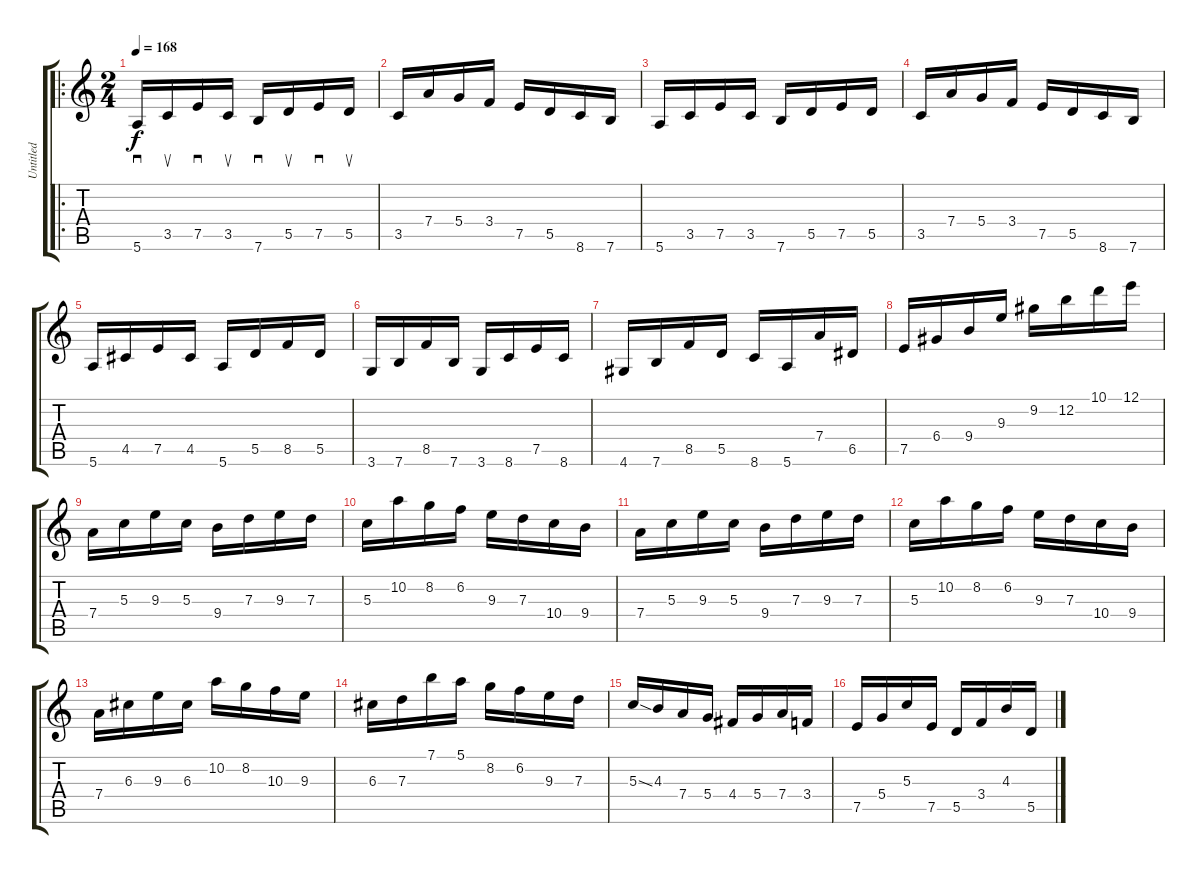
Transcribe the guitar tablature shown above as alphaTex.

\track ("Untitled" "Untitled") {instrument acousticguitarnylon}
\staff {score tabs}
\tuning (E4 B3 G3 D3 A2 E2) {hide}
\ro
\ts (2 4)
\tempo 168
\clef g2
\ks c
5.6.16{sd dy f instrument acousticguitarnylon} 3.5.16{su} 7.5.16{sd} 3.5.16{su} 7.6.16{sd} 5.5.16{su} 7.5.16{sd} 5.5.16{su} |
3.5.16 7.4.16 5.4.16 3.4.16 7.5.16 5.5.16 8.6.16 7.6.16 |
5.6.16 3.5.16 7.5.16 3.5.16 7.6.16 5.5.16 7.5.16 5.5.16 |
3.5.16 7.4.16 5.4.16 3.4.16 7.5.16 5.5.16 8.6.16 7.6.16 |
5.6.16 4.5.16 7.5.16 4.5.16 5.6.16 5.5.16 8.5.16 5.5.16 |
3.6.16 7.6.16 8.5.16 7.6.16 3.6.16 8.6.16 7.5.16 8.6.16 |
4.6.16 7.6.16 8.5.16 5.5.16 8.6.16 5.6.16 7.4.16 6.5.16 |
7.5.16 6.4.16 9.4.16 9.3.16 9.2.16 12.2.16 10.1.16 12.1.16 |
7.4.16 5.3.16 9.3.16 5.3.16 9.4.16 7.3.16 9.3.16 7.3.16 |
5.3.16 10.2.16 8.2.16 6.2.16 9.3.16 7.3.16 10.4.16 9.4.16 |
7.4.16 5.3.16 9.3.16 5.3.16 9.4.16 7.3.16 9.3.16 7.3.16 |
5.3.16 10.2.16 8.2.16 6.2.16 9.3.16 7.3.16 10.4.16 9.4.16 |
7.4.16 6.3.16 9.3.16 6.3.16 10.2.16 8.2.16 10.3.16 9.3.16 |
6.3.16 7.3.16 7.1.16 5.1.16 8.2.16 6.2.16 9.3.16 7.3.16 |
5.3{ss}.16 4.3.16 7.4.16 5.4.16 4.4.16 5.4.16 7.4.16 3.4.16 |
7.5.16 5.4.16 5.3.16 7.5.16 5.5.16 3.4.16 4.3.16 5.5.16
